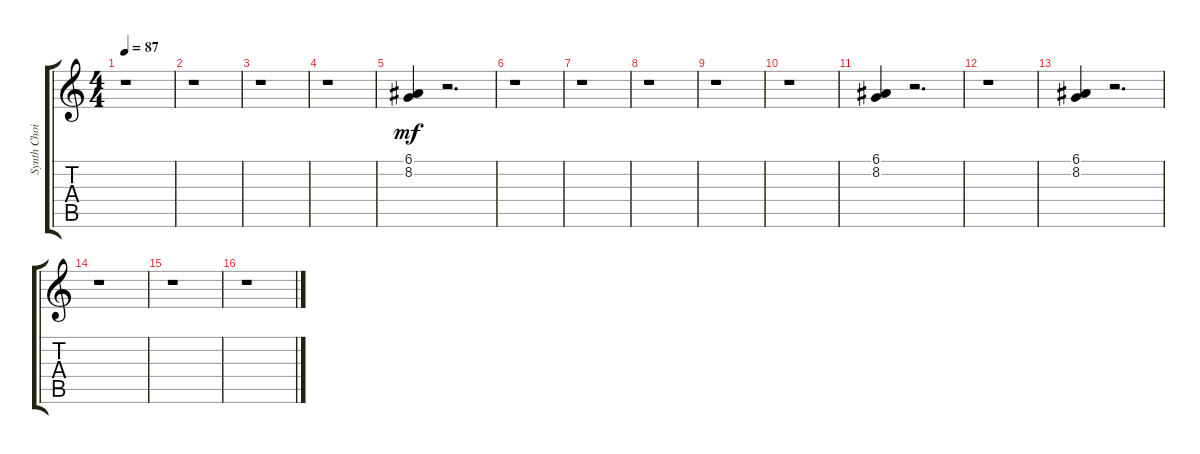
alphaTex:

\track ("Synth Choir" "Synth Choi") {instrument synthvoice}
\staff {score tabs}
\tuning (E4 B3 G3 D3 A2 E2) {hide}
\ts (4 4)
\tempo 87
\clef g2
\ks aminor
r.1{dy mf} |
r.1 |
r.1 |
r.1 |
(6.1 8.2).4 r.2{d} |
r.1 |
r.1 |
r.1 |
r.1 |
r.1 |
(6.1 8.2).4 r.2{d} |
r.1 |
(6.1 8.2).4 r.2{d} |
r.1 |
r.1 |
r.1
